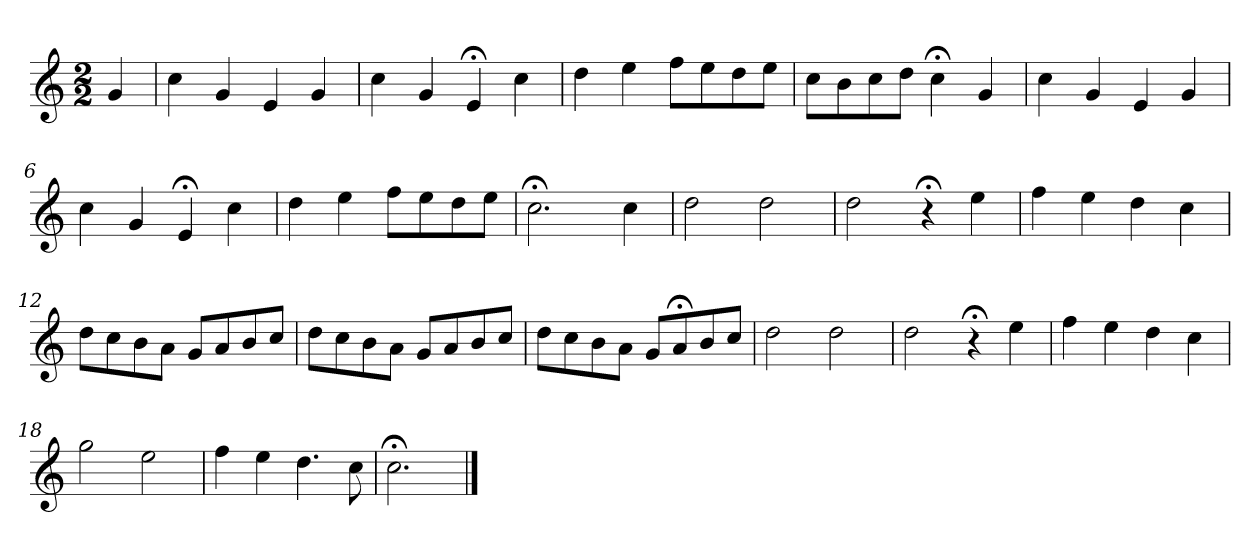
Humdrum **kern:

**kern
*part1
*staff1
*k[]
*C:
*M2/2
*MM120
=
4g
=1
4cc
4g
4e
4g
=2
4cc
4g
4e;<
4cc
=3
4dd
4ee
8ffL
8ee
8dd
8eeJ
=4
8ccL
8b
8cc
8ddJ
4cc;<
4g
=5
4cc
4g
4e
4g
=6
4cc
4g
4e;<
4cc
=7
4dd
4ee
8ffL
8ee
8dd
8eeJ
=8
2.cc;<
4cc
=9
2dd
2dd
=10
2dd
4r;<
4ee
=11
4ff
4ee
4dd
4cc
=12
8ddL
8cc
8b
8aJ
8gL
8a
8b
8ccJ
=13
8ddL
8cc
8b
8aJ
8gL
8a
8b
8ccJ
=14
8ddL
8cc
8b
8aJ
8gL
8a;<
8b
8ccJ
=15
2dd
2dd
=16
2dd
4r;<
4ee
=17
4ff
4ee
4dd
4cc
=18
2gg
2ee
=19
4ff
4ee
4.dd
8cc
=20
2.cc;<
==
*-
